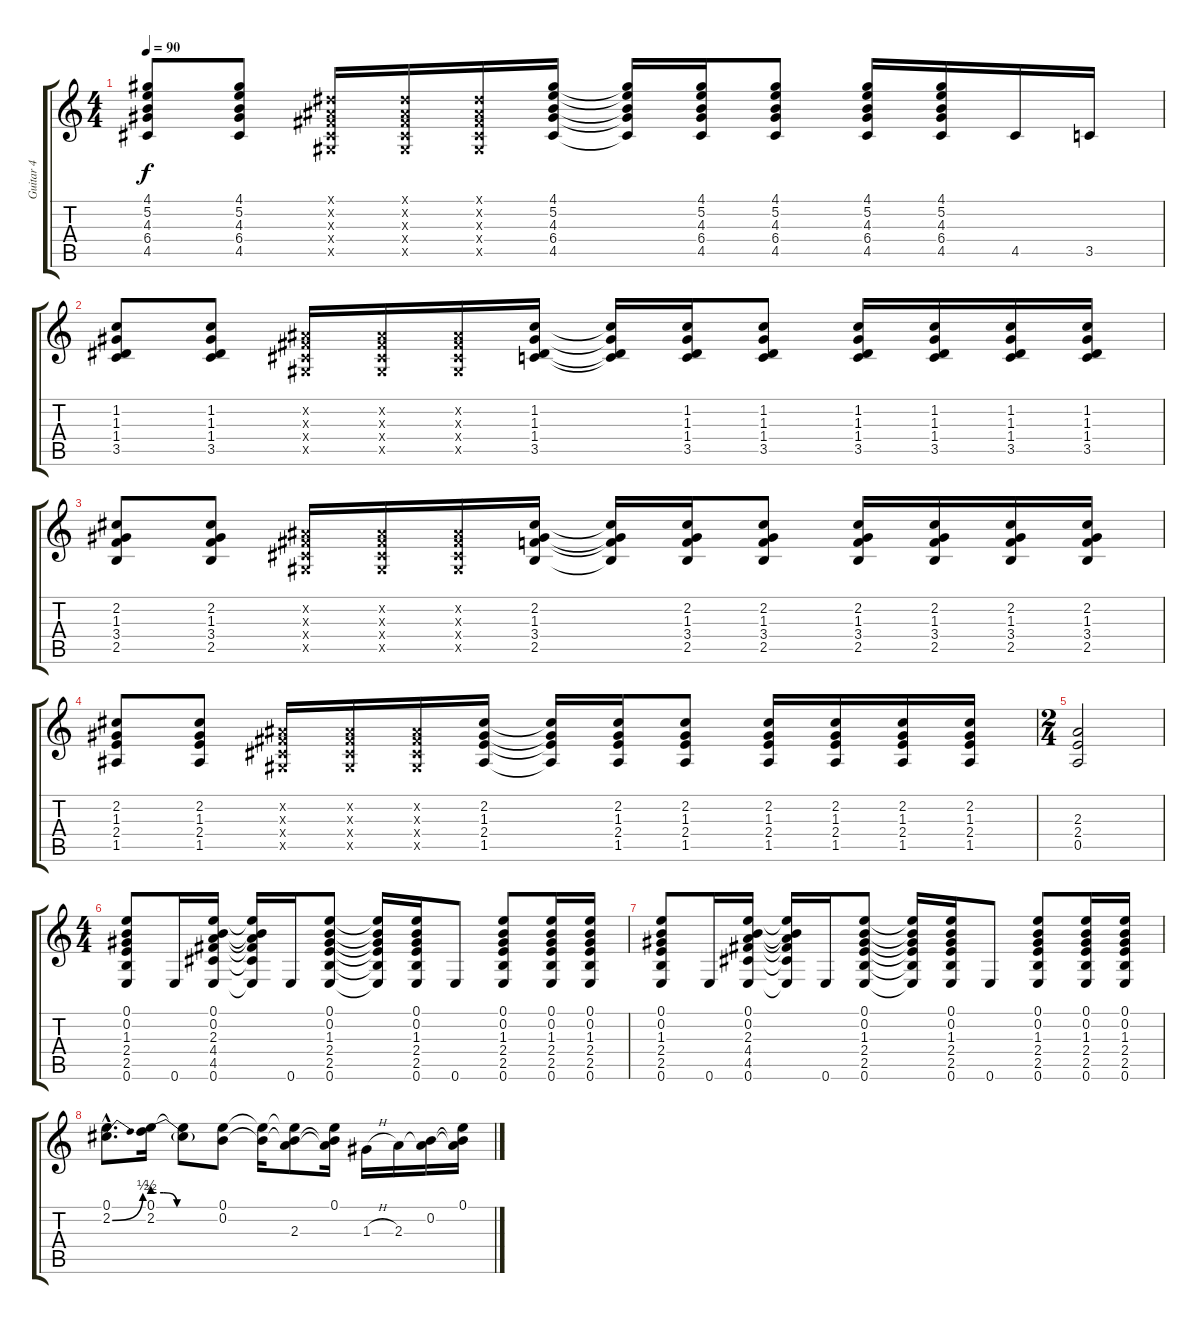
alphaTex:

\track ("Guitar 4" "Guitar 4") {instrument overdrivenguitar}
\staff {score tabs}
\tuning (E4 B3 G3 D3 A2 E2) {hide}
\ts (4 4)
\tempo 90
\clef g2
\ks c
(4.1 5.2 4.3 6.4 4.5).8{dy f} (4.1 5.2 4.3 6.4 4.5).8 (-1.1{x} -1.2{x} -1.3{x} -1.4{x} -1.5{x}).16 (-1.1{x} -1.2{x} -1.3{x} -1.4{x} -1.5{x}).16 (-1.1{x} -1.2{x} -1.3{x} -1.4{x} -1.5{x}).16 (4.1 5.2 4.3 6.4 4.5).16 (4.1{t} 5.2{t} 4.3{t} 6.4{t} 4.5{t}).16 (4.1 5.2 4.3 6.4 4.5).16 (4.1 5.2 4.3 6.4 4.5).8 (4.1 5.2 4.3 6.4 4.5).16 (4.1 5.2 4.3 6.4 4.5).16 4.5.16 3.5.16 |
(1.2 1.3 1.4 3.5).8 (1.2 1.3 1.4 3.5).8 (-1.2{x} -1.3{x} -1.4{x} -1.5{x}).16 (-1.2{x} -1.3{x} -1.4{x} -1.5{x}).16 (-1.2{x} -1.3{x} -1.4{x} -1.5{x}).16 (1.2 1.3 1.4 3.5).16 (1.2{t} 1.3{t} 1.4{t} 3.5{t}).16 (1.2 1.3 1.4 3.5).16 (1.2 1.3 1.4 3.5).8 (1.2 1.3 1.4 3.5).16 (1.2 1.3 1.4 3.5).16 (1.2 1.3 1.4 3.5).16 (1.2 1.3 1.4 3.5).16 |
(2.2 1.3 3.4 2.5).8 (2.2 1.3 3.4 2.5).8 (-1.2{x} -1.3{x} -1.4{x} -1.5{x}).16 (-1.2{x} -1.3{x} -1.4{x} -1.5{x}).16 (-1.2{x} -1.3{x} -1.4{x} -1.5{x}).16 (2.2 1.3 3.4 2.5).16 (2.2{t} 1.3{t} 3.4{t} 2.5{t}).16 (2.2 1.3 3.4 2.5).16 (2.2 1.3 3.4 2.5).8 (2.2 1.3 3.4 2.5).16 (2.2 1.3 3.4 2.5).16 (2.2 1.3 3.4 2.5).16 (2.2 1.3 3.4 2.5).16 |
(2.2 1.3 2.4 1.5).8 (2.2 1.3 2.4 1.5).8 (-1.2{x} -1.3{x} -1.4{x} -1.5{x}).16 (-1.2{x} -1.3{x} -1.4{x} -1.5{x}).16 (-1.2{x} -1.3{x} -1.4{x} -1.5{x}).16 (2.2 1.3 2.4 1.5).16 (2.2{t} 1.3{t} 2.4{t} 1.5{t}).16 (2.2 1.3 2.4 1.5).16 (2.2 1.3 2.4 1.5).8 (2.2 1.3 2.4 1.5).16 (2.2 1.3 2.4 1.5).16 (2.2 1.3 2.4 1.5).16 (2.2 1.3 2.4 1.5).16 |
\ts (2 4)
(2.3 2.4 0.5).2 |
\ts (4 4)
(0.1 0.2 1.3 2.4 2.5 0.6).8 0.6.16 (0.1 0.2 2.3 4.4 4.5 0.6).16 (0.1{t} 0.2{t} 2.3{t} 4.4{t} 4.5{t} 0.6{t}).16 0.6.16 (0.1 0.2 1.3 2.4 2.5 0.6).8 (0.1{t} 0.2{t} 1.3{t} 2.4{t} 2.5{t} 0.6{t}).16 (0.1 0.2 1.3 2.4 2.5 0.6).16 0.6.8 (0.1 0.2 1.3 2.4 2.5 0.6).8 (0.1 0.2 1.3 2.4 2.5 0.6).16 (0.1 0.2 1.3 2.4 2.5 0.6).16 |
(0.1 0.2 1.3 2.4 2.5 0.6).8 0.6.16 (0.1 0.2 2.3 4.4 4.5 0.6).16 (0.1{t} 0.2{t} 2.3{t} 4.4{t} 4.5{t} 0.6{t}).16 0.6.16 (0.1 0.2 1.3 2.4 2.5 0.6).8 (0.1{t} 0.2{t} 1.3{t} 2.4{t} 2.5{t} 0.6{t}).16 (0.1 0.2 1.3 2.4 2.5 0.6).16 0.6.8 (0.1 0.2 1.3 2.4 2.5 0.6).8 (0.1 0.2 1.3 2.4 2.5 0.6).16 (0.1 0.2 1.3 2.4 2.5 0.6).16 |
(0.1{hac} 2.2{be (bend 0 0 60 2) hac}).8{d} (0.1 2.2{be (custom 0 2 10 2 22 0 40 0 60 0)}).16 (0.1{t} 2.2{t}).8 (0.1 0.2).8 (0.1{t} 0.2{t}).16 (0.1{t} 0.2{t} 2.3).8 (0.1 0.2{t} 2.3{t}).16 1.3{h}.16 2.3.16 (0.2 2.3{t}).16 (0.1 0.2{t} 2.3{t}).16
